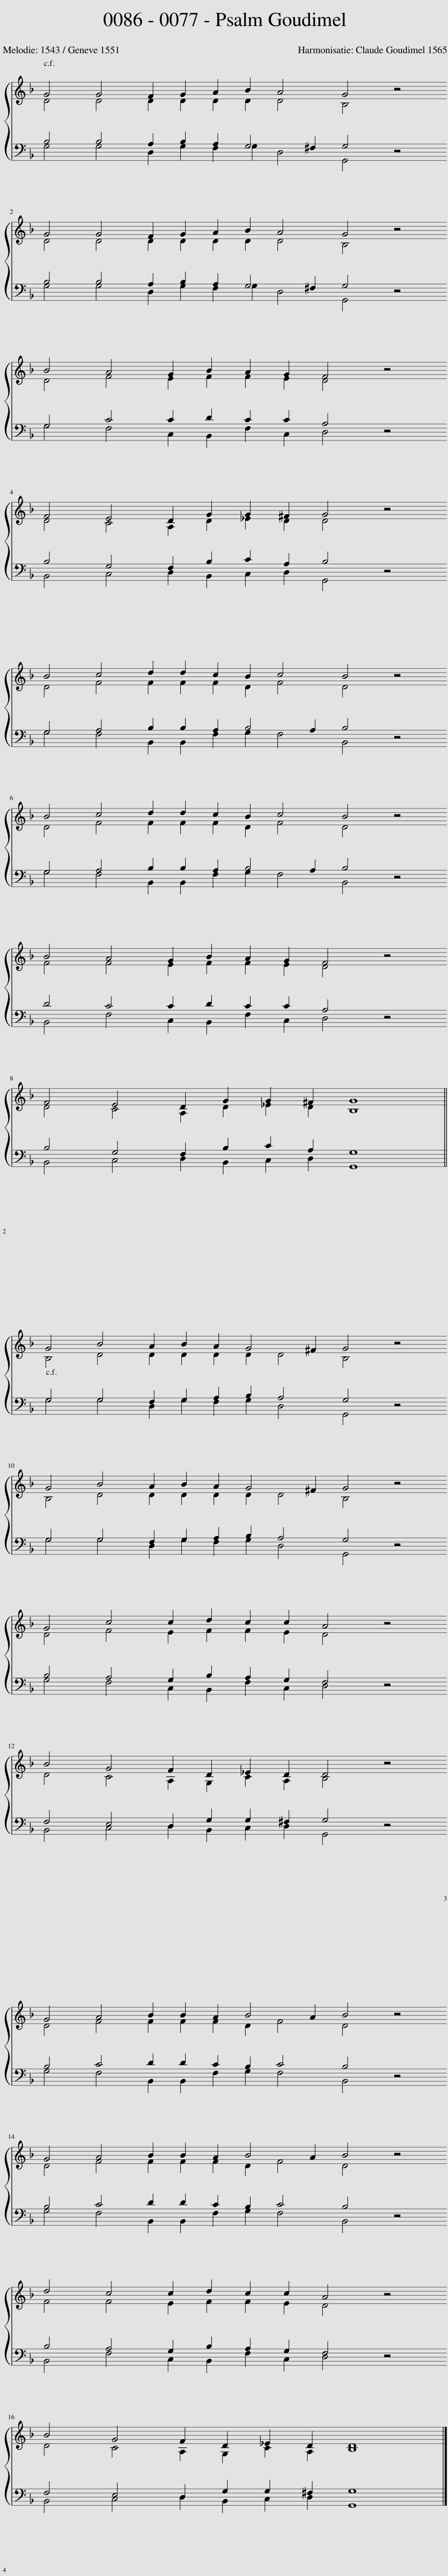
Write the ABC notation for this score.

X:1
%%score { ( 1 2 ) | ( 3 4 ) }
L:1/8
M:14/4
I:linebreak $
K:F
V:1 treble
V:2 treble
V:3 bass
V:4 bass
V:1
 G4 G4 F2 G2 A2 B2 A4 G4 z4 |$ G4 G4 F2 G2 A2 B2 A4 G4 z4 |$ B4 A4 G2 B2 A2 G2 F4 z4 |$ F4 E4 D2 G2 G2 ^F2 G4 z4 |$ B4 c4 d2 d2 c2 B2 c4 B4 z4 |$ %5
 B4 c4 d2 d2 c2 B2 c4 B4 z4 |$ B4 A4 G2 B2 A2 G2 F4 z4 |$ F4 E4 D2 G2 G2 ^F2 G8 ||$ G4 B4 A2 B2 A2 G4 ^F2 G4 z4 |$ G4 B4 A2 B2 A2 G4 ^F2 G4 z4 |$ %10
 G4 c4 c2 d2 c2 c2 A4 z4 |$ B4 G4 F2 D2 _E2 D2 D4 z4 |$ G4 A4 B2 B2 A2 B4 A2 B4 z4 |$ G4 A4 B2 B2 A2 B4 A2 B4 z4 |$ d4 c4 c2 d2 c2 c2 A4 z4 |$ %15
 B4 G4 F2 D2 _E2 D2 D8 |] %16
V:2
 D4 D4 D2 D2 D2 D2 D4 B,4 x4 |$ D4 D4 D2 D2 D2 D2 D4 B,4 x4 |$ D4 F4 E2 F2 F2 E2 D4 x4 |$ D4 C4 A,2 D2 _E2 D2 D4 x4 |$ D4 F4 F2 F2 F2 D2 F4 D4 x4 |$ %5
 D4 F4 F2 F2 F2 D2 F4 D4 x4 |$ F4 F4 E2 F2 F2 E2 D4 x4 |$ D4 C4 A,2 D2 _E2 D2 B,8 ||$ B,4 D4 D2 D2 D2 D2 D4 B,4 x4 |$ B,4 D4 D2 D2 D2 D2 D4 B,4 x4 |$ %10
 D4 F4 E2 F2 F2 E2 D4 x4 |$ D4 C4 A,2 G,2 C2 A,2 B,4 x4 |$ D4 F4 F2 F2 F2 D2 F4 D4 x4 |$ D4 F4 F2 F2 F2 D2 F4 D4 x4 |$ F4 F4 E2 F2 F2 E2 D4 x4 |$ %15
 D4 C4 A,2 G,2 C2 A,2 B,8 |] %16
V:3
 B,4 B,4 A,2 B,2 A,2 G,4 ^F,2 G,4 z4 |$ B,4 B,4 A,2 B,2 A,2 G,4 ^F,2 G,4 z4 |$ G,4 C4 C2 D2 C2 C2 A,4 z4 |$ B,4 G,4 F,2 B,2 C2 A,2 B,4 z4 |$ G,4 A,4 B,2 B,2 A,2 B,4 A,2 B,4 z4 |$ %5
 G,4 A,4 B,2 B,2 A,2 B,4 A,2 B,4 z4 |$ D4 C4 C2 D2 C2 C2 A,4 z4 |$ B,4 G,4 F,2 B,2 C2 A,2 G,8 ||$ G,4 G,4 F,2 G,2 A,2 B,2 A,4 G,4 z4 |$ G,4 G,4 F,2 G,2 A,2 B,2 A,4 G,4 z4 |$ %10
 B,4 A,4 G,2 B,2 A,2 G,2 F,4 z4 |$ F,4 E,4 D,2 G,2 G,2 ^F,2 G,4 z4 |$ B,4 C4 D2 D2 C2 B,2 C4 B,4 z4 |$ B,4 C4 D2 D2 C2 B,2 C4 B,4 z4 |$ B,4 A,4 G,2 B,2 A,2 G,2 F,4 z4 |$ %15
 F,4 E,4 D,2 G,2 G,2 ^F,2 G,8 |] %16
V:4
 G,4 G,4 D,2 G,2 F,2 G,2 D,4 G,,4 x4 |$ G,4 G,4 D,2 G,2 F,2 G,2 D,4 G,,4 x4 |$ G,4 F,4 C,2 B,,2 F,2 C,2 D,4 x4 |$ B,,4 C,4 D,2 B,,2 C,2 D,2 G,,4 x4 |$ G,4 F,4 B,,2 B,,2 F,2 G,2 F,4 B,,4 x4 |$ %5
 G,4 F,4 B,,2 B,,2 F,2 G,2 F,4 B,,4 x4 |$ B,,4 F,4 C,2 B,,2 F,2 C,2 D,4 x4 |$ B,,4 C,4 D,2 B,,2 C,2 D,2 G,,8 ||$ G,4 G,4 D,2 G,2 F,2 G,2 D,4 G,,4 x4 |$ G,4 G,4 D,2 G,2 F,2 G,2 D,4 G,,4 x4 |$ %10
 G,4 F,4 C,2 B,,2 F,2 C,2 D,4 x4 |$ B,,4 C,4 D,2 B,,2 C,2 D,2 G,,4 x4 |$ G,4 F,4 B,,2 B,,2 F,2 G,2 F,4 B,,4 x4 |$ G,4 F,4 B,,2 B,,2 F,2 G,2 F,4 B,,4 x4 |$ B,,4 F,4 C,2 B,,2 F,2 C,2 D,4 x4 |$ %15
 B,,4 C,4 D,2 B,,2 C,2 D,2 G,,8 |] %16
